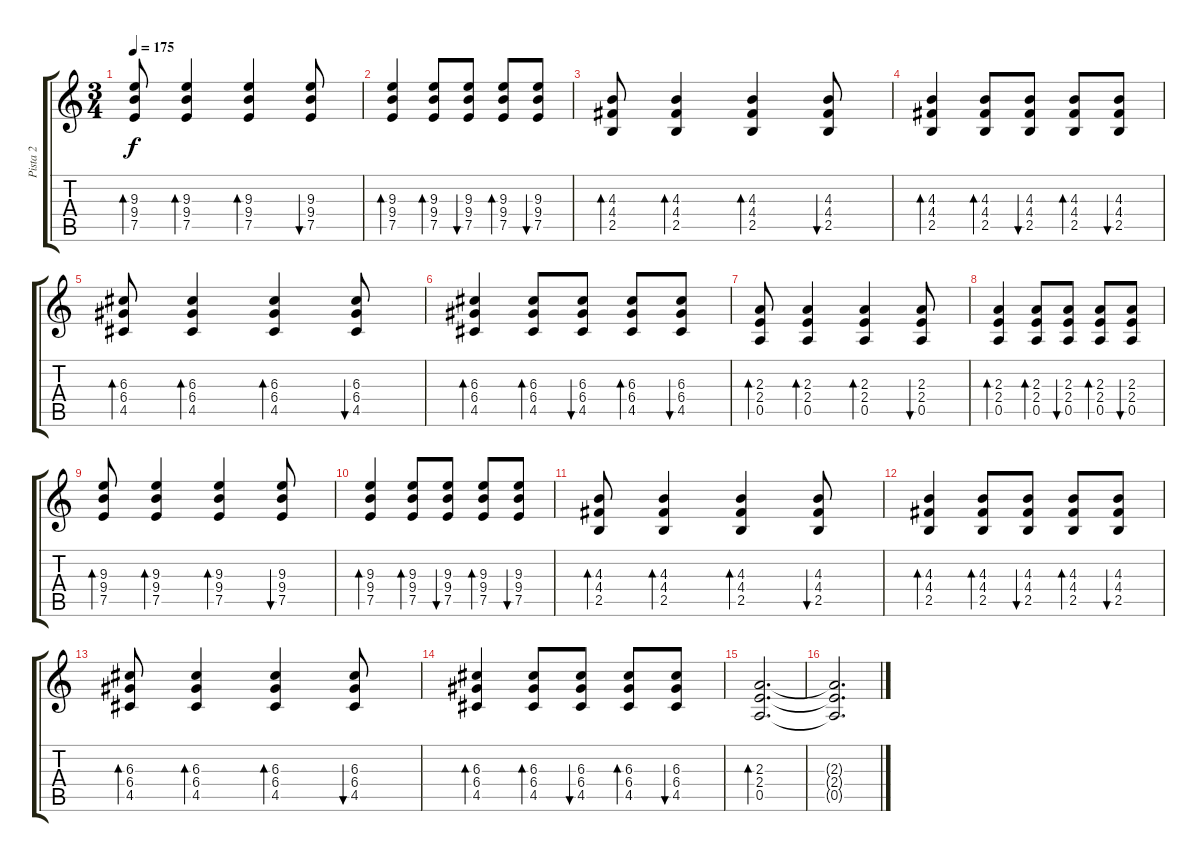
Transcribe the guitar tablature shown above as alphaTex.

\track ("Pista 2" "Pista 2") {instrument acousticguitarnylon}
\staff {score tabs}
\tuning (E4 B3 G3 D3 A2 E2) {hide}
\ts (3 4)
\tempo 175
\clef g2
\ks c
(9.3 9.4 7.5).8{bd 60 dy f} (9.3 9.4 7.5).4{bd 60} (9.3 9.4 7.5).4{bd 60} (9.3 9.4 7.5).8{bu 60} |
(9.3 9.4 7.5).4{bd 60} (9.3 9.4 7.5).8{bd 60} (9.3 9.4 7.5).8{bu 60} (9.3 9.4 7.5).8{bd 60} (9.3 9.4 7.5).8{bu 60} |
(4.3 4.4 2.5).8{bd 60} (4.3 4.4 2.5).4{bd 60} (4.3 4.4 2.5).4{bd 60} (4.3 4.4 2.5).8{bu 60} |
(4.3 4.4 2.5).4{bd 60} (4.3 4.4 2.5).8{bd 60} (4.3 4.4 2.5).8{bu 60} (4.3 4.4 2.5).8{bd 60} (4.3 4.4 2.5).8{bu 60} |
(6.3 6.4 4.5).8{bd 60} (6.3 6.4 4.5).4{bd 60} (6.3 6.4 4.5).4{bd 60} (6.3 6.4 4.5).8{bu 60} |
(6.3 6.4 4.5).4{bd 60} (6.3 6.4 4.5).8{bd 60} (6.3 6.4 4.5).8{bu 60} (6.3 6.4 4.5).8{bd 60} (6.3 6.4 4.5).8{bu 60} |
(2.3 2.4 0.5).8{bd 60} (2.3 2.4 0.5).4{bd 60} (2.3 2.4 0.5).4{bd 60} (2.3 2.4 0.5).8{bu 60} |
(2.3 2.4 0.5).4{bd 60} (2.3 2.4 0.5).8{bd 60} (2.3 2.4 0.5).8{bu 60} (2.3 2.4 0.5).8{bd 60} (2.3 2.4 0.5).8{bu 60} |
(9.3 9.4 7.5).8{bd 60} (9.3 9.4 7.5).4{bd 60} (9.3 9.4 7.5).4{bd 60} (9.3 9.4 7.5).8{bu 60} |
(9.3 9.4 7.5).4{bd 60} (9.3 9.4 7.5).8{bd 60} (9.3 9.4 7.5).8{bu 60} (9.3 9.4 7.5).8{bd 60} (9.3 9.4 7.5).8{bu 60} |
(4.3 4.4 2.5).8{bd 60} (4.3 4.4 2.5).4{bd 60} (4.3 4.4 2.5).4{bd 60} (4.3 4.4 2.5).8{bu 60} |
(4.3 4.4 2.5).4{bd 60} (4.3 4.4 2.5).8{bd 60} (4.3 4.4 2.5).8{bu 60} (4.3 4.4 2.5).8{bd 60} (4.3 4.4 2.5).8{bu 60} |
(6.3 6.4 4.5).8{bd 60} (6.3 6.4 4.5).4{bd 60} (6.3 6.4 4.5).4{bd 60} (6.3 6.4 4.5).8{bu 60} |
(6.3 6.4 4.5).4{bd 60} (6.3 6.4 4.5).8{bd 60} (6.3 6.4 4.5).8{bu 60} (6.3 6.4 4.5).8{bd 60} (6.3 6.4 4.5).8{bu 60} |
(2.3 2.4 0.5).2{d bd 240} |
(2.3{t} 2.4{t} 0.5{t}).2{d}
